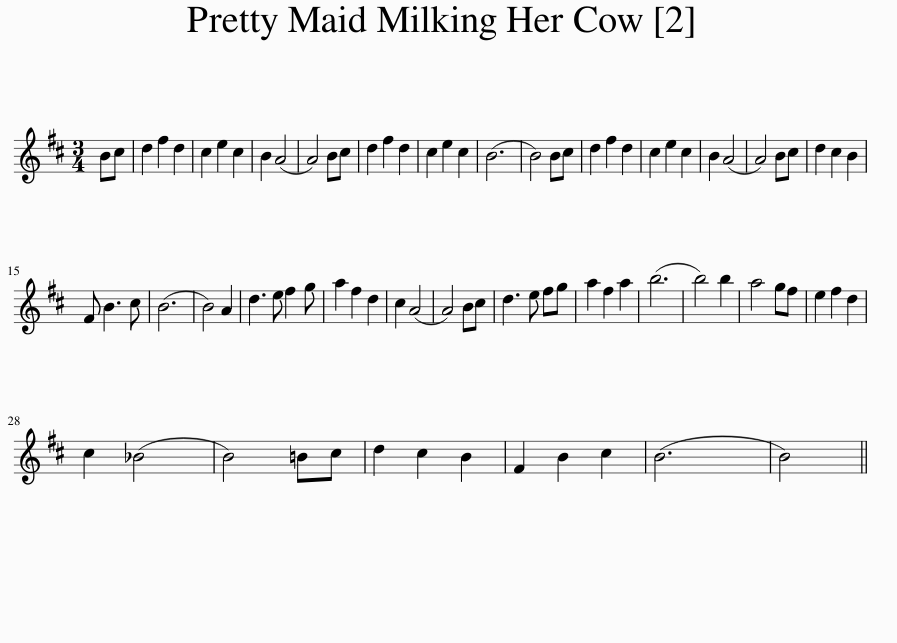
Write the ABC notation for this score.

X:1
L:1/8
M:3/4
I:linebreak $
K:Bmin
V:1 treble
V:1
 Bc | d2 f2 d2 | c2 e2 c2 | B2 (A4 | A4) Bc | %5
 d2 f2 d2 | c2 e2 c2 | (B6 | B4) Bc | d2 f2 d2 | %10
 c2 e2 c2 | B2 (A4 | A4) Bc | d2 c2 B2 |$ F B3 c | %15
 (B6 | B4) A2 | d3 e f2 g | a2 f2 d2 | c2 (A4 | %20
 A4) Bc | d3 e fg | a2 f2 a2 | (b6 | b4) b2 | %25
 a4 gf | e2 f2 d2 |$ c2 (_B4 | B4) =Bc | d2 c2 B2 | %30
 F2 B2 c2 | (B6 | B4) || %33
